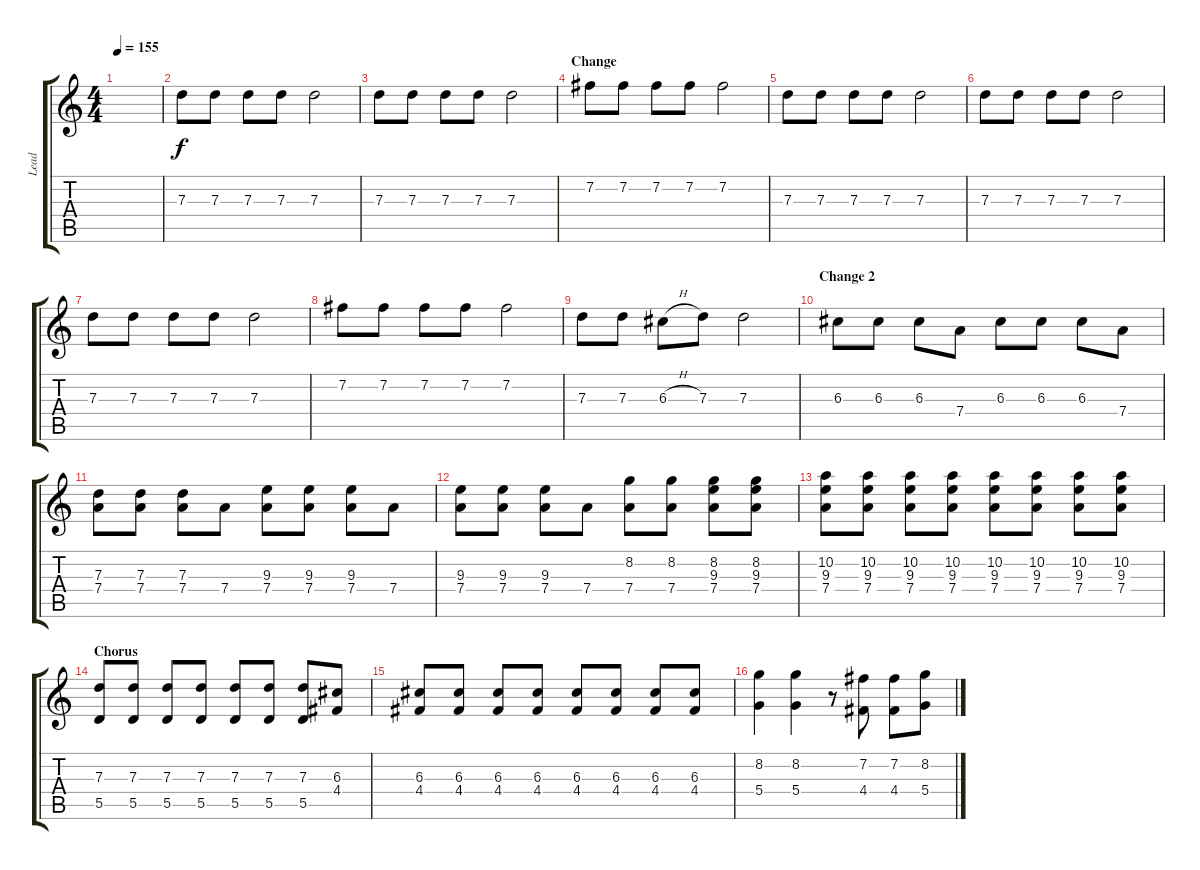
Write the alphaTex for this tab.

\track ("Lead" "Lead") {instrument overdrivenguitar}
\staff {score tabs}
\tuning (E4 B3 G3 D3 A2 E2) {hide}
\ts (4 4)
\tempo 155
\clef g2
\ks c
|
7.3.8 7.3.8 7.3.8 7.3.8 7.3.2 |
7.3.8 7.3.8 7.3.8 7.3.8 7.3.2 |
\section ("" "Change")
7.2.8 7.2.8 7.2.8 7.2.8 7.2.2 |
7.3.8 7.3.8 7.3.8 7.3.8 7.3.2 |
7.3.8 7.3.8 7.3.8 7.3.8 7.3.2 |
7.3.8 7.3.8 7.3.8 7.3.8 7.3.2 |
7.2.8 7.2.8 7.2.8 7.2.8 7.2.2 |
7.3.8 7.3.8 6.3{h}.8 7.3.8 7.3.2 |
\section ("" "Change 2")
6.3.8 6.3.8 6.3.8 7.4.8 6.3.8 6.3.8 6.3.8 7.4.8 |
(7.3 7.4).8 (7.3 7.4).8 (7.3 7.4).8 7.4.8 (9.3 7.4).8 (9.3 7.4).8 (9.3 7.4).8 7.4.8 |
(9.3 7.4).8 (9.3 7.4).8 (9.3 7.4).8 7.4.8 (8.2 7.4).8 (8.2 7.4).8 (8.2 9.3 7.4).8 (8.2 9.3 7.4).8 |
(10.2 9.3 7.4).8 (10.2 9.3 7.4).8 (10.2 9.3 7.4).8 (10.2 9.3 7.4).8 (10.2 9.3 7.4).8 (10.2 9.3 7.4).8 (10.2 9.3 7.4).8 (10.2 9.3 7.4).8 |
\section ("" "Chorus")
(7.3 5.5).8 (7.3 5.5).8 (7.3 5.5).8 (7.3 5.5).8 (7.3 5.5).8 (7.3 5.5).8 (7.3 5.5).8 (6.3 4.4).8 |
(6.3 4.4).8 (6.3 4.4).8 (6.3 4.4).8 (6.3 4.4).8 (6.3 4.4).8 (6.3 4.4).8 (6.3 4.4).8 (6.3 4.4).8 |
(8.2 5.4).4 (8.2 5.4).4 r.8 (7.2 4.4).8 (7.2 4.4).8 (8.2 5.4).8
